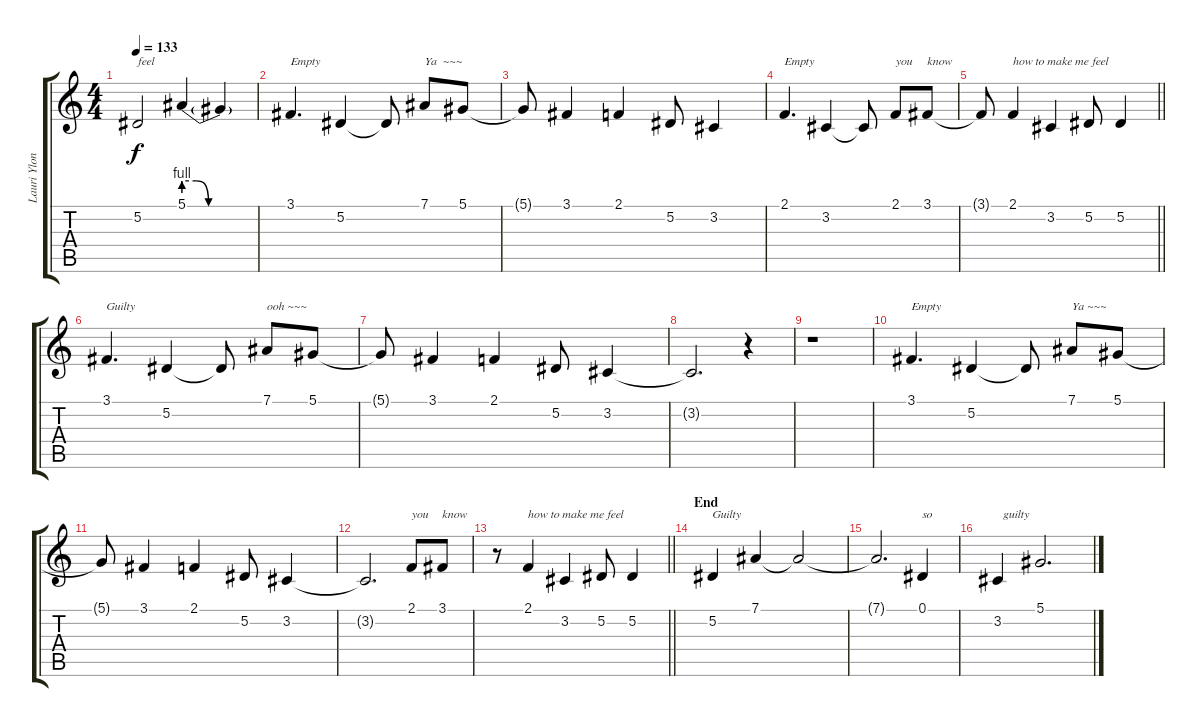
\track ("Lauri Ylonen - Vocals" "Lauri Ylon") {instrument lead6voice}
\staff {score tabs}
\tuning (Eb4 Bb3 Gb3 Db3 Ab2 Eb2) {hide}
\ts (4 4)
\tempo 133
\clef g2
\ks c
5.2.2{txt "feel" dy f} 5.1{be (custom 0 4 10 4 20 0 40 0 60 0)}.4 5.1{t}.4 |
3.1.4{d txt "Empty"} 5.2.4 5.2{t}.8 7.1.8{txt "Ya  ~~~"} 5.1.8 |
5.1{t}.8 3.1.4 2.1.4 5.2.8 3.2.4 |
2.1.4{d txt "Empty"} 3.2.4 3.2{t}.8 2.1.8{txt "you"} 3.1.8{txt "know"} |
\barLineRight lightlight
3.1{t}.8 2.1.4{txt "how to make me feel"} 3.2.4 5.2.8 5.2.4 |
3.1.4{d txt "Guilty"} 5.2.4 5.2{t}.8 7.1.8{txt "ooh ~~~"} 5.1.8 |
5.1{t}.8 3.1.4 2.1.4 5.2.8 3.2.4 |
3.2{t}.2{d} r.4 |
r.1 |
3.1.4{d txt "Empty"} 5.2.4 5.2{t}.8 7.1.8{txt "Ya ~~~"} 5.1.8 |
5.1{t}.8 3.1.4 2.1.4 5.2.8 3.2.4 |
3.2{t}.2{d} 2.1.8{txt "you"} 3.1.8{txt "know"} |
\barLineRight lightlight
r.8 2.1.4{txt "how to make me feel"} 3.2.4 5.2.8 5.2.4 |
\section ("" "End")
5.2.4{txt "Guilty"} 7.1.4 7.1{t}.2 |
7.1{t}.2{d} 0.1.4{txt "so"} |
3.2.4{txt "  guilty"} 5.1.2{d}
